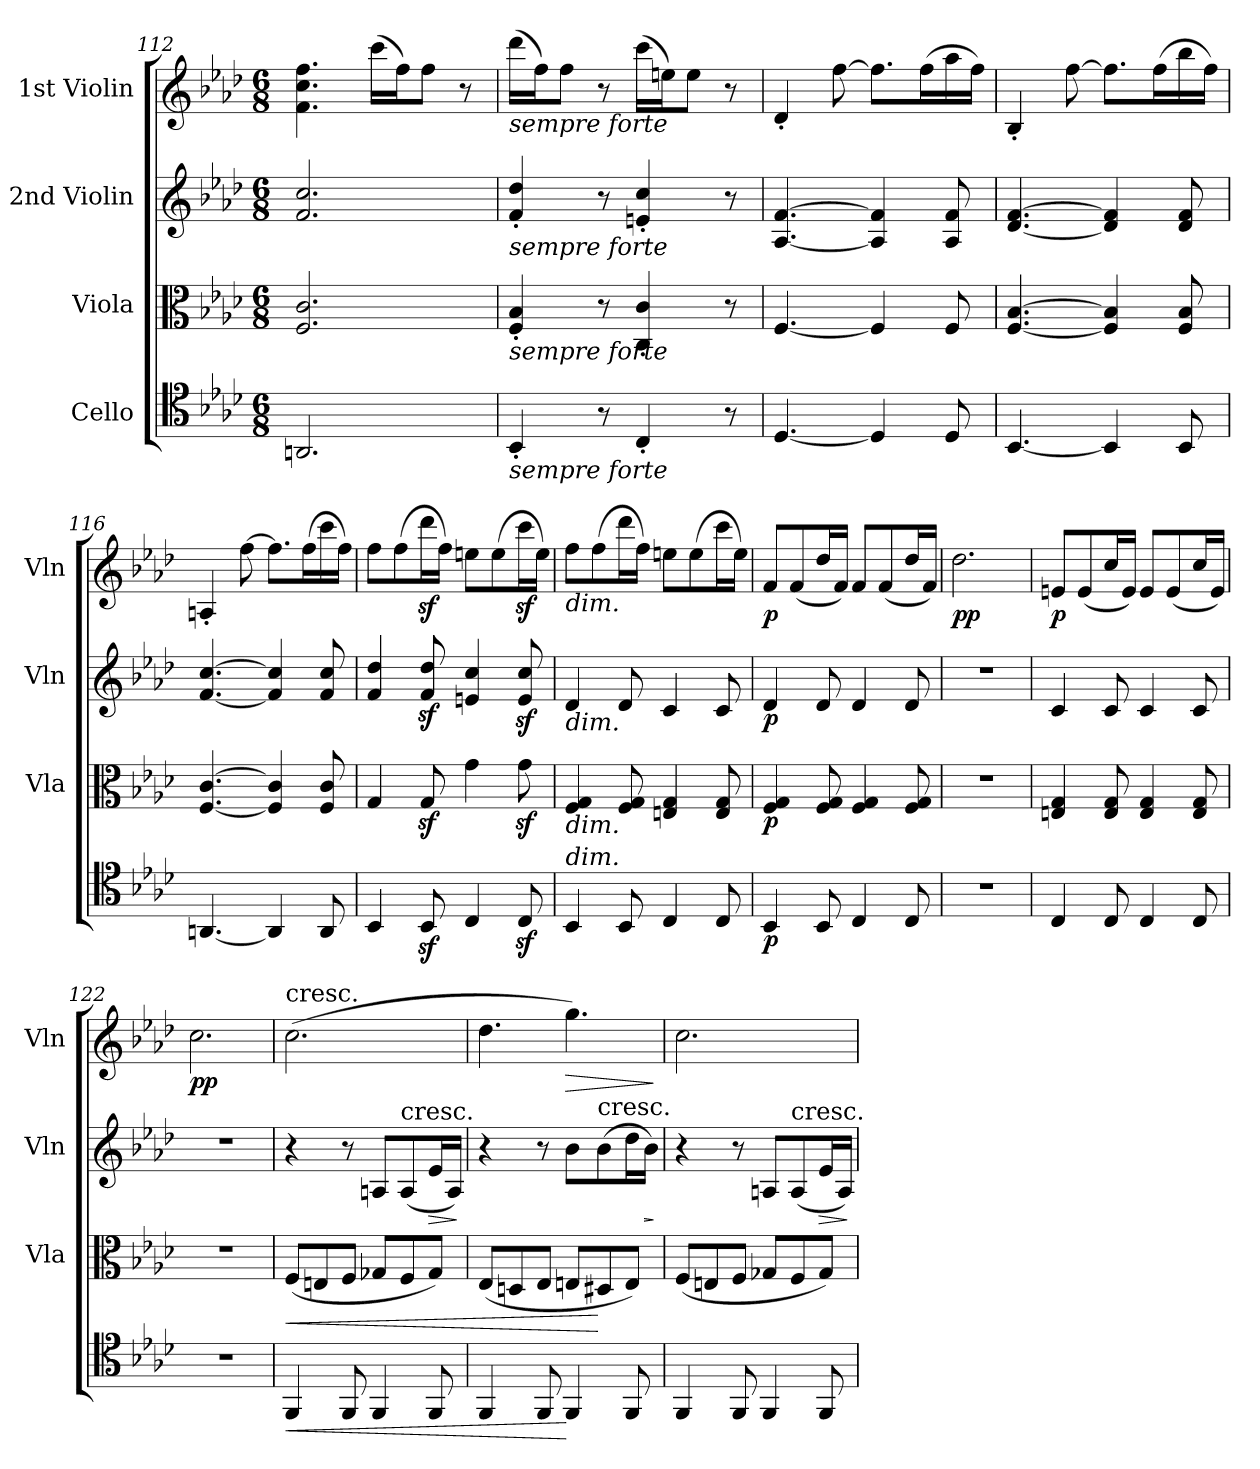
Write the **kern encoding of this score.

**kern	**dynam	**kern	**dynam	**kern	**dynam	**kern	**dynam
*part4	*part4	*part3	*part3	*part2	*part2	*part1	*part1
*staff4	*staff4	*staff3	*staff3	*staff2	*staff2	*staff1	*staff1
*I"Cello	*	*I"Viola	*	*I"2nd Violin	*	*I"1st Violin	*
*	*	*I'Vla	*	*I'Vln	*	*I'Vln	*
*clefC4	*	*clefC3	*	*clefG2	*	*clefG2	*
*k[b-e-a-d-]	*	*k[b-e-a-d-]	*	*k[b-e-a-d-]	*	*k[b-e-a-d-]	*
*M6/8	*	*M6/8	*	*M6/8	*	*M6/8	*
=112	=112	=112	=112	=112	=112	=112	=112
2.AAn	.	2.F 2.c	.	2.f 2.cc	.	4.f 4.cc 4.ff	.
.	.	.	.	.	.	(16cccLL	.
.	.	.	.	.	.	16ffJ)	.
.	.	.	.	.	.	8ffJ	.
.	.	.	.	.	.	8r	.
=113	=113	=113	=113	=113	=113	=113	=113
!	!	!	!	!	!	!LO:TX:b:i:t=sempre forte	!
!	!	!	!	!LO:TX:b:i:t=sempre forte	!	!	!
!	!	!LO:TX:b:i:t=sempre forte	!	!	!	!	!
!LO:TX:b:i:t=sempre forte	!	!	!	!	!	!	!
4BB-'	.	4F' 4B-'	.	4f' 4dd-'	.	(16ddd-LL	.
.	.	.	.	.	.	16ffJ)	.
.	.	.	.	.	.	8ffJ	.
8r	.	8r	.	8r	.	8r	.
4C'	.	4C' 4c'	.	4en' 4cc'	.	(16cccLL	.
.	.	.	.	.	.	16eenJ)	.
.	.	.	.	.	.	8eeJ	.
8r	.	8r	.	8r	.	8r	.
=114	=114	=114	=114	=114	=114	=114	=114
[4.D-	.	[4.F	.	[4.A- [4.f	.	4d-'	.
.	.	.	.	.	.	[8ff	.
4D-]	.	4F]	.	4A-] 4f]	.	8.ffL]	.
.	.	.	.	.	.	(16ffL	.
8D-	.	8F	.	8A- 8f	.	16aa-	.
.	.	.	.	.	.	16ffJJ)	.
=115	=115	=115	=115	=115	=115	=115	=115
[4.BB-	.	[4.F [4.B-	.	[4.d- [4.f	.	4B-'	.
.	.	.	.	.	.	[8ff	.
4BB-]	.	4F] 4B-]	.	4d-] 4f]	.	8.ffL]	.
.	.	.	.	.	.	(16ffL	.
8BB-	.	8F 8B-	.	8d- 8f	.	16bb-	.
.	.	.	.	.	.	16ffJJ)	.
=116	=116	=116	=116	=116	=116	=116	=116
[4.AAn	.	[4.F [4.c	.	[4.f [4.cc	.	4An'	.
.	.	.	.	.	.	[8ff	.
4AA]	.	4F] 4c]	.	4f] 4cc]	.	8.ffL]	.
.	.	.	.	.	.	(16ffL	.
8AA	.	8F 8c	.	8f 8cc	.	16ccc	.
.	.	.	.	.	.	16ffJJ)	.
=117	=117	=117	=117	=117	=117	=117	=117
4BB-	.	4G	.	4f 4dd-	.	8ffL	.
.	.	.	.	.	.	(8ff	.
8BB-z	.	8Gz	.	8fz 8dd-z	.	16ddd-zL	.
.	.	.	.	.	.	16ffJJ)	.
4C	.	4g	.	4en 4cc	.	8eenL	.
.	.	.	.	.	.	(8ee	.
8Cz	.	8gz	.	8ez 8ccz	.	16ccczL	.
.	.	.	.	.	.	16eeJJ)	.
=118	=118	=118	=118	=118	=118	=118	=118
!	!	!	!	!	!	!LO:TX:b:i:t=dim.	!
!	!	!	!	!LO:TX:b:i:t=dim.	!	!	!
!	!	!LO:TX:b:i:t=dim.	!	!	!	!	!
!LO:TX:a:i:t=dim.	!	!	!	!	!	!	!
4BB-	.	4F 4G	.	4d-	.	8ffL	.
.	.	.	.	.	.	(8ff	.
8BB-	.	8F 8G	.	8d-	.	16ddd-L	.
.	.	.	.	.	.	16ffJJ)	.
4C	.	4En 4G	.	4c	.	8eenL	.
.	.	.	.	.	.	(8ee	.
8C	.	8E 8G	.	8c	.	16cccL	.
.	.	.	.	.	.	16eeJJ)	.
=119	=119	=119	=119	=119	=119	=119	=119
4BB-	p	4F 4G	p	4d-	p	8fL	p
.	.	.	.	.	.	(8f	.
8BB-	.	8F 8G	.	8d-	.	16dd-L	.
.	.	.	.	.	.	16fJJ)	.
4C	.	4F 4G	.	4d-	.	8fL	.
.	.	.	.	.	.	(8f	.
8C	.	8F 8G	.	8d-	.	16dd-L	.
.	.	.	.	.	.	16fJJ)	.
=120	=120	=120	=120	=120	=120	=120	=120
2.r	.	2.r	.	2.r	.	2.dd-	pp
=121	=121	=121	=121	=121	=121	=121	=121
4C	.	4En 4G	.	4c	.	8enL	p
.	.	.	.	.	.	(8e	.
8C	.	8E 8G	.	8c	.	16ccL	.
.	.	.	.	.	.	16eJJ)	.
4C	.	4E 4G	.	4c	.	8eL	.
.	.	.	.	.	.	(8e	.
8C	.	8E 8G	.	8c	.	16ccL	.
.	.	.	.	.	.	16eJJ)	.
=122	=122	=122	=122	=122	=122	=122	=122
2.r	.	2.r	.	2.r	.	2.cc	pp
=123	=123	=123	=123	=123	=123	=123	=123
!	!	!	!	!	!	!LO:TX:t=cresc.	!
!	!LO:HP:b	!	!LO:HP:b	!	!	!	!
4FF	<	(8FL	<	4r	.	(2.cc	.
.	.	8En	.	.	.	.	.
8FF	.	8FJ	.	8r	.	.	.
4FF	.	8G-XL	.	8AnL	.	.	.
!	!	!	!	!LO:TX:t=cresc.	!	!	!
.	.	8F	.	(8A	.	.	.
!	!	!	!	!	!LO:HP:b	!	!
8FF	.	8G-J)	.	16e-L	>	.	.
.	.	.	.	16AJJ)	.	.	.
.	.	.	.	.	]	.	.
=124	=124	=124	=124	=124	=124	=124	=124
4FF	.	(8E-L	.	4r	.	4.dd-	.
.	.	8Dn	.	.	.	.	.
8FF	.	8E-J	.	8r	.	.	.
!	!	!	!	!	!	!	!LO:HP:b
4FF	[	8EnL	.	8b-L	.	4.gg)	>
!	!	!	!	!LO:TX:t=cresc.	!	!	!
.	.	8D#X	[	(8b-	.	.	.
8FF	.	8EJ)	.	16dd-L	.	.	.
!	!	!	!	!	!LO:HP:b	!	!
.	.	.	.	16b-JJ)	>	.	.
.	.	.	.	.	]	.	]
=125	=125	=125	=125	=125	=125	=125	=125
4FF	.	(8FL	.	4r	.	2.cc	.
.	.	8En	.	.	.	.	.
8FF	.	8FJ	.	8r	.	.	.
4FF	.	8G-XL	.	8AnL	.	.	.
!	!	!	!	!LO:TX:t=cresc.	!	!	!
.	.	8F	.	(8A	.	.	.
!	!	!	!	!	!LO:HP:b	!	!
8FF	.	8G-J)	.	16e-L	>	.	.
.	.	.	.	16AJJ)	.	.	.
.	.	.	.	.	]	.	.
=	=	=	=	=	=	=	=
*-	*-	*-	*-	*-	*-	*-	*-
